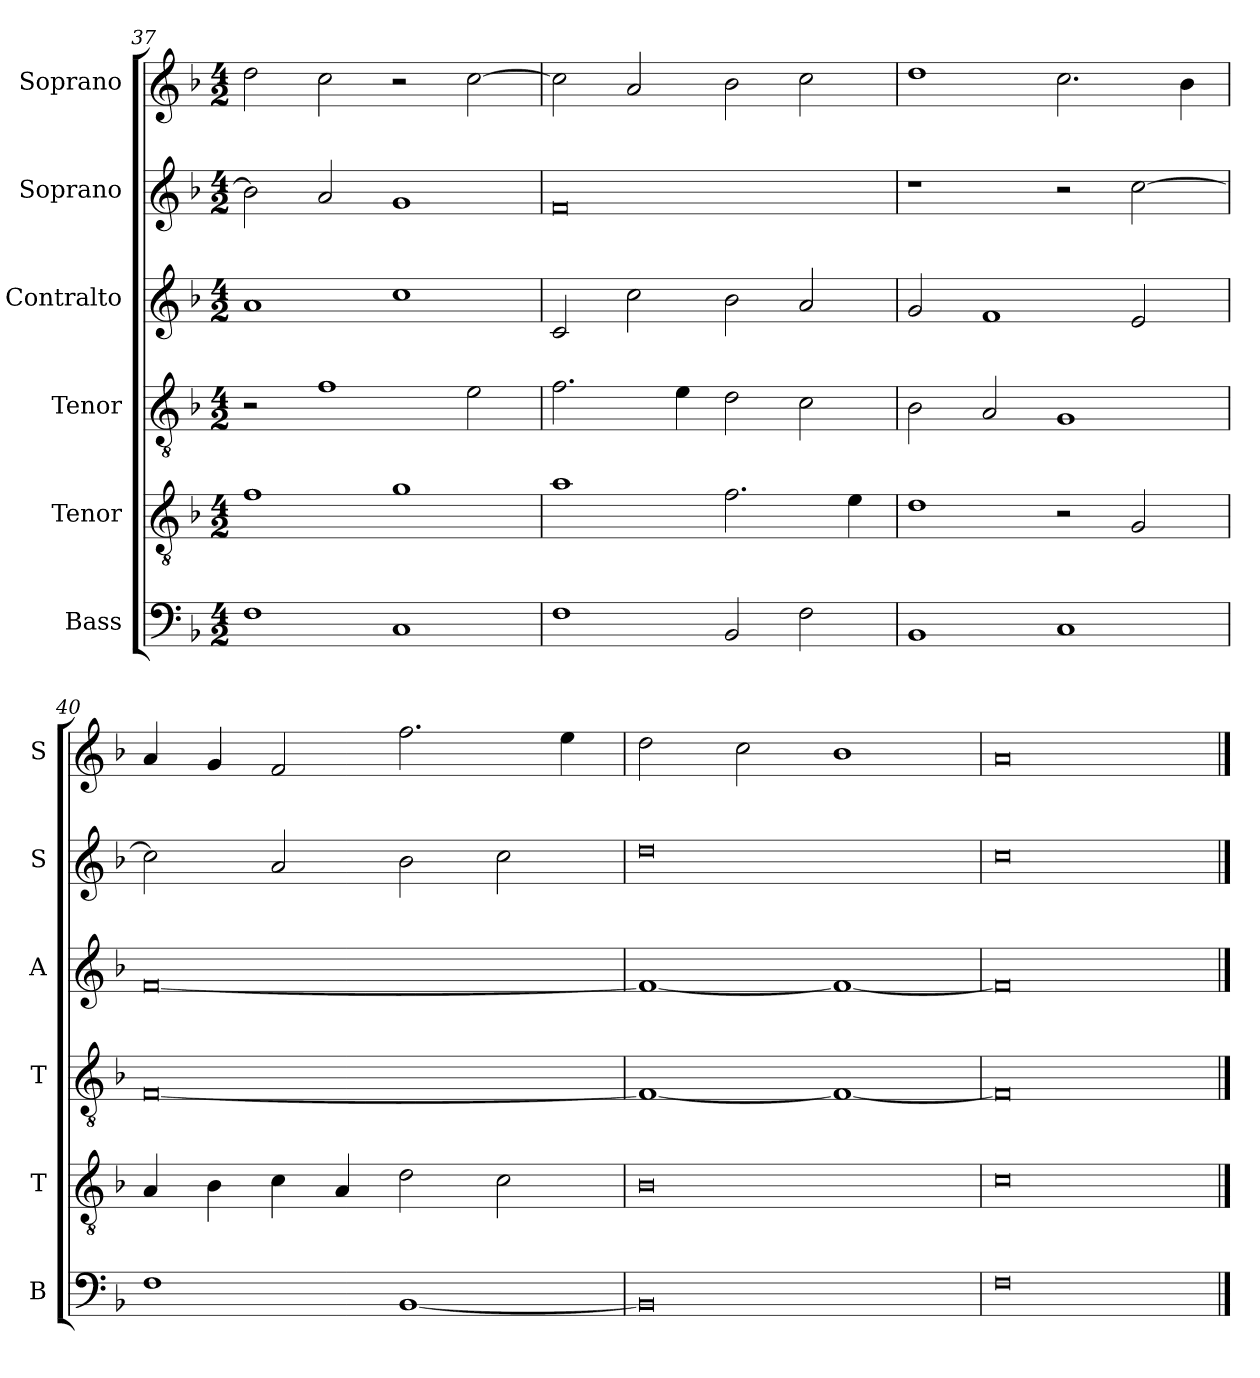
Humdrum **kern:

**kern	**kern	**kern	**kern	**kern	**kern
*part6	*part5	*part4	*part3	*part2	*part1
*staff6	*staff5	*staff4	*staff3	*staff2	*staff1
*I"Bass	*I"Tenor	*I"Tenor	*I"Contralto	*I"Soprano	*I"Soprano
*I'B	*I'T	*I'T	*I'A	*I'S	*I'S
*clefF4	*clefGv2	*clefGv2	*clefG2	*clefG2	*clefG2
*k[b-]	*k[b-]	*k[b-]	*k[b-]	*k[b-]	*k[b-]
*F:ion	*F:ion	*F:ion	*F:ion	*F:ion	*F:ion
*M4/2	*M4/2	*M4/2	*M4/2	*M4/2	*M4/2
=37	=37	=37	=37	=37	=37
1F	1f	2r	1a	2b-]	2dd
.	.	1f	.	2a	2cc
1C	1g	.	1cc	1g	2r
.	.	2e	.	.	[2cc
=38	=38	=38	=38	=38	=38
1F	1a	2.f	2c	0f	2cc]
.	.	.	2cc	.	2a
.	.	4e	.	.	.
2BB-	2.f	2d	2b-	.	2b-
2F	.	2c	2a	.	2cc
.	4e	.	.	.	.
=39	=39	=39	=39	=39	=39
1BB-	1d	2B-	2g	1r	1dd
.	.	2A	1f	.	.
1C	2r	1G	.	2r	2.cc
.	2G	.	2e	[2cc	.
.	.	.	.	.	4b-
=40	=40	=40	=40	=40	=40
1F	4A	[0F	[0f	2cc]	4a
.	4B-	.	.	.	4g
.	4c	.	.	2a	2f
.	4A	.	.	.	.
[1BB-	2d	.	.	2b-	2.ff
.	2c	.	.	2cc	.
.	.	.	.	.	4ee
=41	=41	=41	=41	=41	=41
0BB-]	0B-	1F_	1f_	0dd	2dd
.	.	.	.	.	2cc
.	.	1F_	1f_	.	1b-
=42	=42	=42	=42	=42	=42
0F	0c	0F]	0f]	0cc	0a
==	==	==	==	==	==
*-	*-	*-	*-	*-	*-
